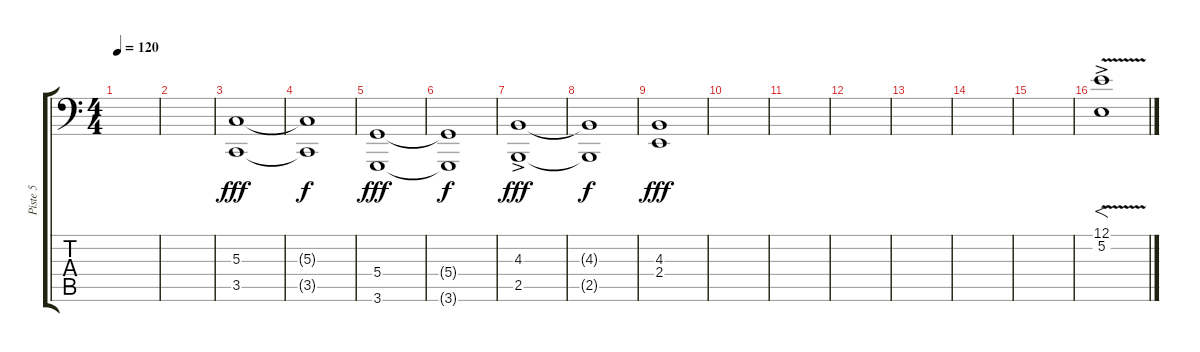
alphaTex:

\track ("Piste 5" "Piste 5") {instrument acousticgrandpiano}
\staff {score tabs}
\tuning (E3 B2 G2 D2 A1 E1) {hide}
\ts (4 4)
\tempo 120
\clef f4
\ks c
|
|
(5.3 3.5).1{dy fff} |
(5.3{t} 3.5{t}).1{dy f} |
(5.4 3.6).1{dy fff} |
(5.4{t} 3.6{t}).1{dy f} |
(4.3{ac} 2.5{ac}).1{dy fff} |
(4.3{t} 2.5{t}).1{dy f} |
(4.3 2.4).1{dy fff} |
|
|
|
|
|
|
(12.1{v ac} 5.2{v ac}).1{f}
